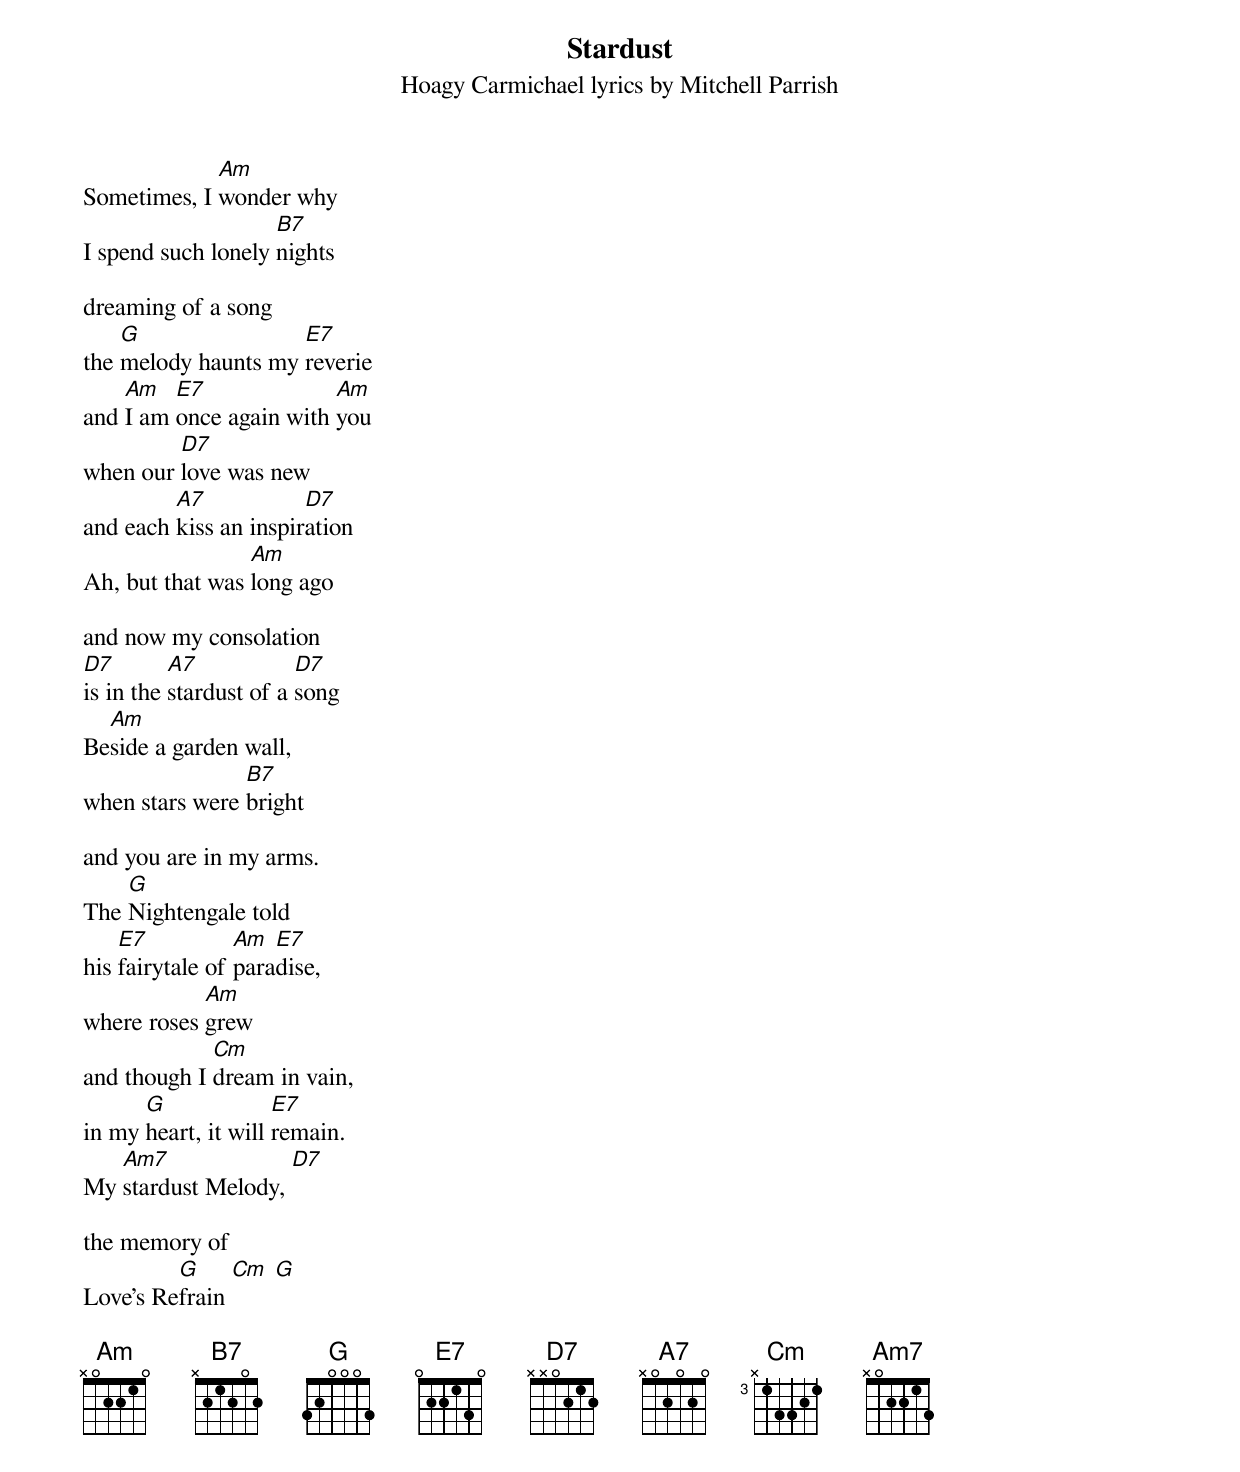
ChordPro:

{title: Stardust}
{subtitle: Hoagy Carmichael lyrics by Mitchell Parrish}

Sometimes, I [Am]wonder why
I spend such lonely [B7]nights

dreaming of a song
the [G]melody haunts my [E7]reverie
and [Am]I am [E7]once again with [Am]you
when our [D7]love was new
and each [A7]kiss an inspir[D7]ation
Ah, but that was [Am]long ago

and now my consolation
[D7]is in the [A7]stardust of a [D7]song
Be[Am]side a garden wall,
when stars were [B7]bright

and you are in my arms.
The [G]Nightengale told
his [E7]fairytale of [Am]para[E7]dise,
where roses [Am]grew
and though I [Cm]dream in vain,
in my [G]heart, it will [E7]remain.
My [Am7]stardust Melody, [D7]

the memory of
Love's Re[G]frain [Cm] [G]

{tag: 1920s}
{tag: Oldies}
